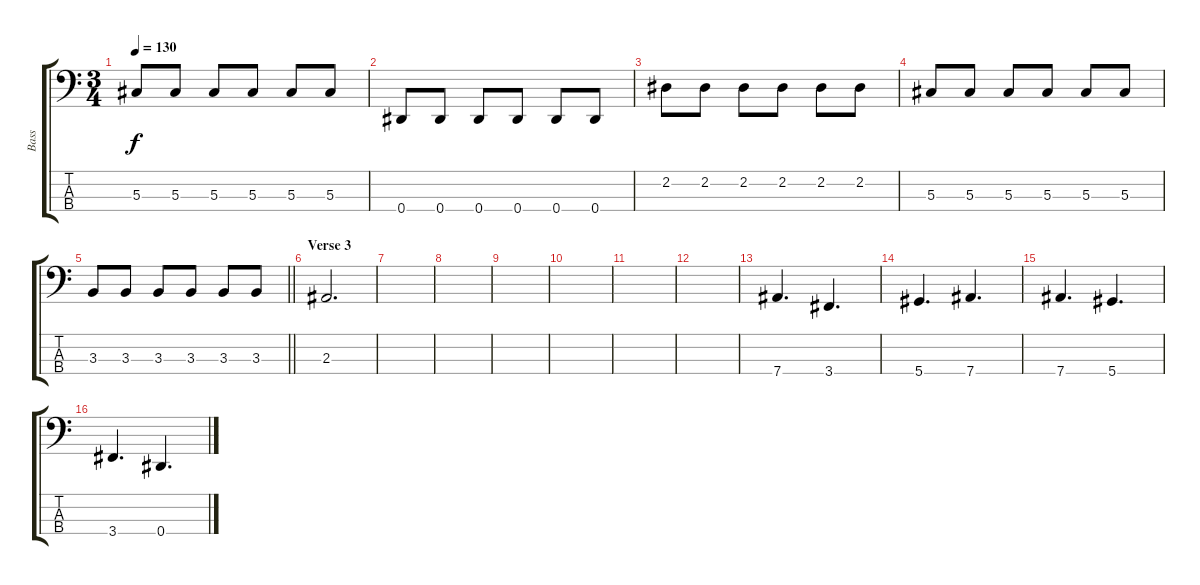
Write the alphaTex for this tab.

\track ("Bass" "Bass") {instrument electricbasspick}
\staff {score tabs}
\tuning (Gb2 Db2 Ab1 Eb1) {hide}
\ts (3 4)
\tempo 130
\clef f4
\ks c
5.3.8{dy f} 5.3.8 5.3.8 5.3.8 5.3.8 5.3.8 |
0.4.8 0.4.8 0.4.8 0.4.8 0.4.8 0.4.8 |
2.2.8 2.2.8 2.2.8 2.2.8 2.2.8 2.2.8 |
5.3.8 5.3.8 5.3.8 5.3.8 5.3.8 5.3.8 |
\barLineRight lightlight
3.3.8 3.3.8 3.3.8 3.3.8 3.3.8 3.3.8 |
\section ("" "Verse 3")
2.3.2{d} |
|
|
|
|
|
|
7.4.4{d} 3.4.4{d} |
5.4.4{d} 7.4.4{d} |
7.4.4{d} 5.4.4{d} |
3.4.4{d} 0.4.4{d}
